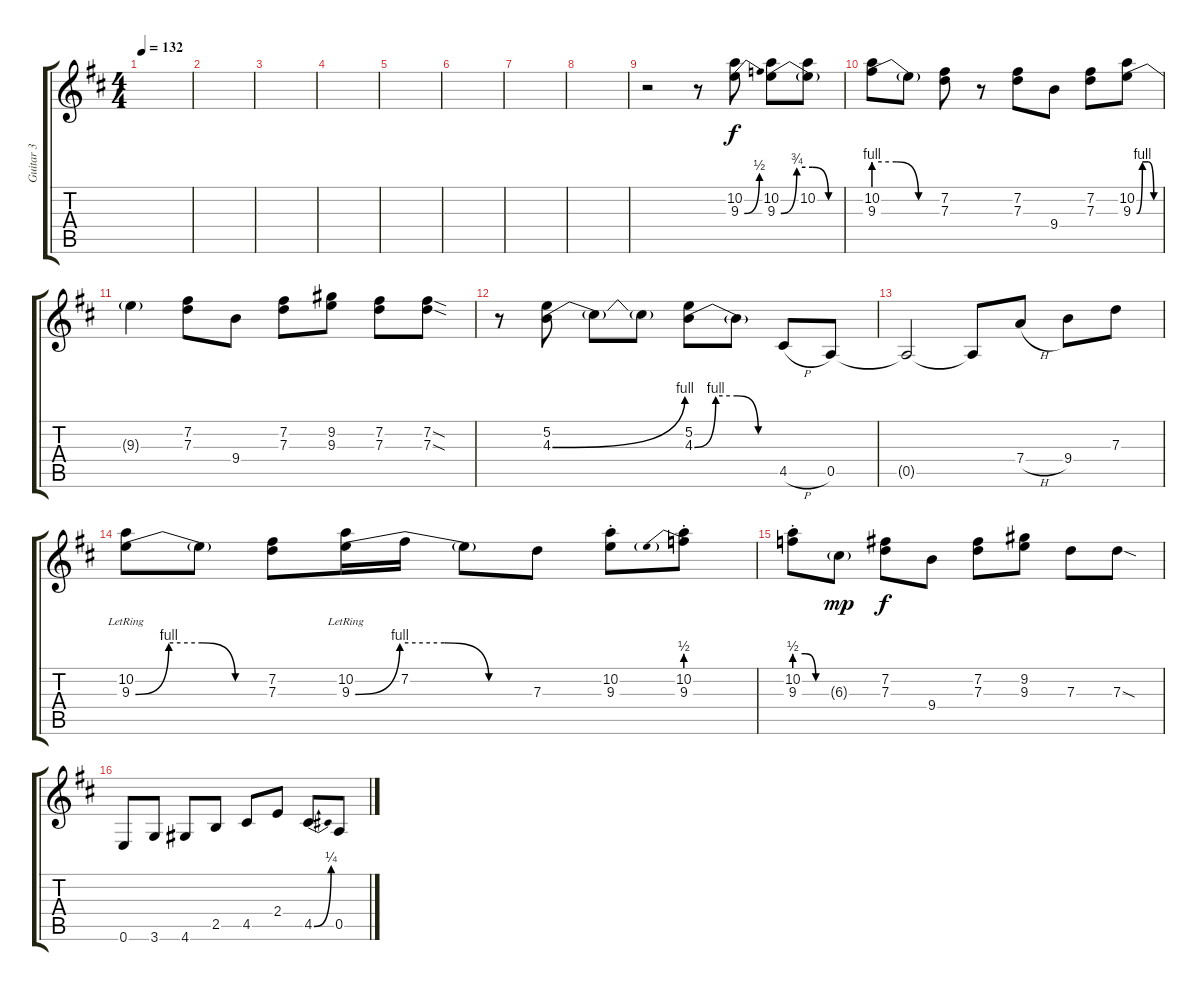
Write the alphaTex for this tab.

\track ("Guitar 3" "Guitar 3") {instrument overdrivenguitar}
\staff {score tabs}
\tuning (E4 B3 G3 D3 A2 E2) {hide}
\ts (4 4)
\tempo 132
\clef g2
\ks d
|
|
|
|
|
|
|
|
r.2 r.8 (10.2 9.3{be (bend 0 0 60 2)}).8 (10.2 9.3{be (custom 0 0 15 3 30 3 45 0 60 0)}).8 (10.2 9.3{t}).8 |
(10.2 9.3{be (custom 0 4 20 4 40 0 60 0)}).8 9.3{t}.8 (7.2 7.3).8 r.8 (7.2 7.3).8 9.4.8 (7.2 7.3).8 (10.2 9.3{be (custom 0 0 15 4 30 4 45 0 60 0)}).8 |
9.3{t}.4 (7.2 7.3).8 9.4.8 (7.2 7.3).8 (9.2 9.3).8 (7.2 7.3).8 (7.2{sod} 7.3{sod}).8 |
r.8 (5.2 4.3{be (bend 0 0 60 4)}).8 4.3{t}.8 4.3{t}.8 (5.2 4.3{be (custom 0 0 15 4 30 4 45 0 60 0)}).8 4.3{t}.8 4.5{h}.8 0.5.8 |
0.5{t}.2 0.5{t}.8 7.4{h}.8 9.4.8 7.3.8 |
(10.2{lr} 9.3{be (custom 0 0 15 4 30 4 45 0 60 0)}).8 9.3{t}.8 (7.2 7.3).8 (10.2{lr} 9.3{be (custom 0 0 15 4 30 4 45 0 60 0)}).16 7.2.16 9.3{t}.8 7.3.8 (10.2{st} 9.3{st}).8 (10.2{st} 9.3{be (prebend 0 2 60 2)}).8 |
(10.2{st} 9.3{be (custom 0 2 20 2 40 0 60 0)}).8 6.3{g}.8{dy mp} (7.2 7.3).8{dy f} 9.4.8 (7.2 7.3).8 (9.2 9.3).8 7.3.8 7.3{sod}.8 |
0.6.8 3.6.8 4.6.8 2.5.8 4.5.8 2.4.8 4.5{be (bend 0 0 60 1)}.8 0.5.8
